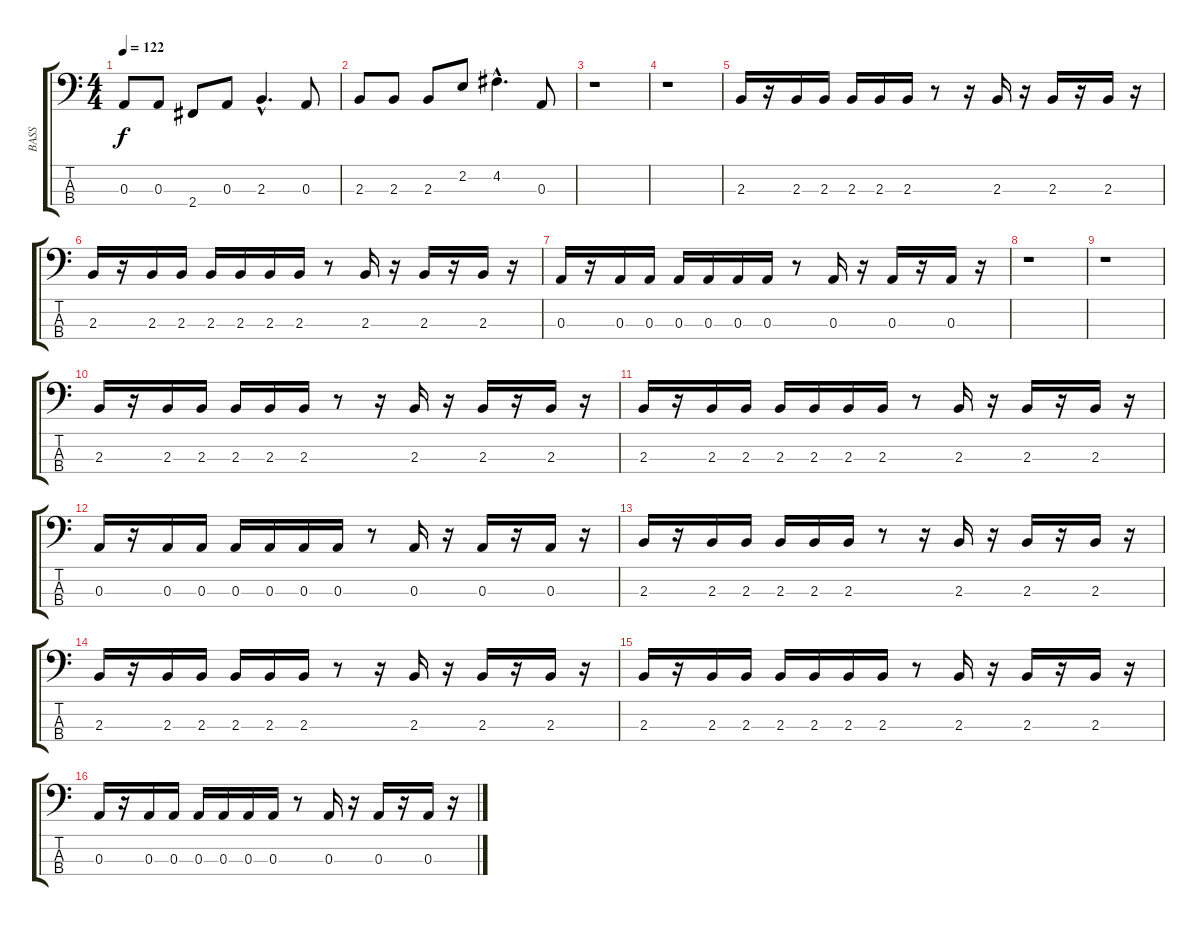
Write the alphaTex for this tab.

\track ("BASS" "BASS") {instrument electricbassfinger}
\staff {score tabs}
\tuning (G2 D2 A1 E1) {hide}
\ts (4 4)
\tempo 122
\clef f4
\ks c
0.3.8{dy f} 0.3.8 2.4.8 0.3.8 2.3{hac}.4{d} 0.3.8 |
2.3.8 2.3.8 2.3.8 2.2.8 4.2{hac}.4{d} 0.3.8 |
r.1 |
r.1 |
2.3.16 r.16 2.3.16 2.3.16 2.3.16 2.3.16 2.3.16 r.8 r.16 2.3.16 r.16 2.3.16 r.16 2.3.16 r.16 |
2.3.16 r.16 2.3.16 2.3.16 2.3.16 2.3.16 2.3.16 2.3.16 r.8 2.3.16 r.16 2.3.16 r.16 2.3.16 r.16 |
0.3.16 r.16 0.3.16 0.3.16 0.3.16 0.3.16 0.3.16 0.3.16 r.8 0.3.16 r.16 0.3.16 r.16 0.3.16 r.16 |
r.1 |
r.1 |
2.3.16 r.16 2.3.16 2.3.16 2.3.16 2.3.16 2.3.16 r.8 r.16 2.3.16 r.16 2.3.16 r.16 2.3.16 r.16 |
2.3.16 r.16 2.3.16 2.3.16 2.3.16 2.3.16 2.3.16 2.3.16 r.8 2.3.16 r.16 2.3.16 r.16 2.3.16 r.16 |
0.3.16 r.16 0.3.16 0.3.16 0.3.16 0.3.16 0.3.16 0.3.16 r.8 0.3.16 r.16 0.3.16 r.16 0.3.16 r.16 |
2.3.16 r.16 2.3.16 2.3.16 2.3.16 2.3.16 2.3.16 r.8 r.16 2.3.16 r.16 2.3.16 r.16 2.3.16 r.16 |
2.3.16 r.16 2.3.16 2.3.16 2.3.16 2.3.16 2.3.16 r.8 r.16 2.3.16 r.16 2.3.16 r.16 2.3.16 r.16 |
2.3.16 r.16 2.3.16 2.3.16 2.3.16 2.3.16 2.3.16 2.3.16 r.8 2.3.16 r.16 2.3.16 r.16 2.3.16 r.16 |
0.3.16 r.16 0.3.16 0.3.16 0.3.16 0.3.16 0.3.16 0.3.16 r.8 0.3.16 r.16 0.3.16 r.16 0.3.16 r.16
